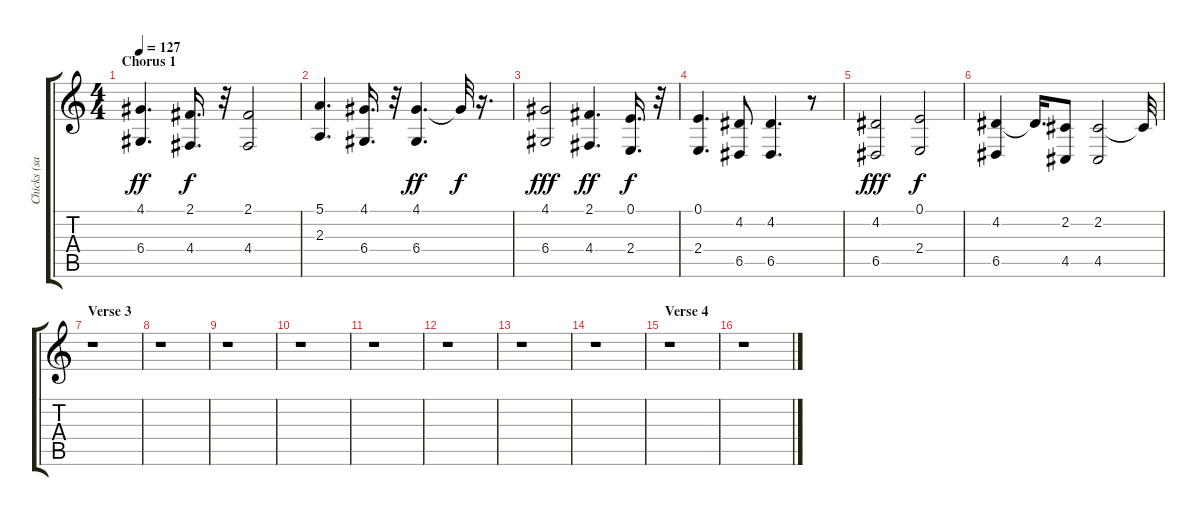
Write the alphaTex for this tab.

\track ("Chicks (sail away)" "Chicks (sa") {instrument choiraahs}
\staff {score tabs}
\tuning (E4 B3 G3 D3 A2 E2) {hide}
\ts (4 4)
\section ("" "Chorus 1")
\tempo 127
\clef g2
\ks c
(4.1 6.4).4{d dy ff} (2.1 4.4).16{d dy f} r.32 (2.1 4.4).2 |
(5.1 2.3).4{d} (4.1 6.4).16{d} r.32 (4.1 6.4).4{d dy ff} 4.1{t}.32{dy f} r.16{d} |
(4.1 6.4).2{dy fff} (2.1 4.4).4{d dy ff} (0.1 2.4).16{d dy f} r.32 |
(0.1 2.4).4{d} (4.2 6.5).8 (4.2 6.5).4{d} r.8 |
(4.2 6.5).2{dy fff} (0.1 2.4).2{dy f} |
(4.2 6.5).4 4.2{t}.16{d} (2.2 4.5).8 (2.2 4.5).2 2.2{t}.32 |
\section ("" "Verse 3")
r.1 |
r.1 |
r.1 |
r.1 |
r.1 |
r.1 |
r.1 |
r.1 |
\section ("" "Verse 4")
r.1 |
r.1
